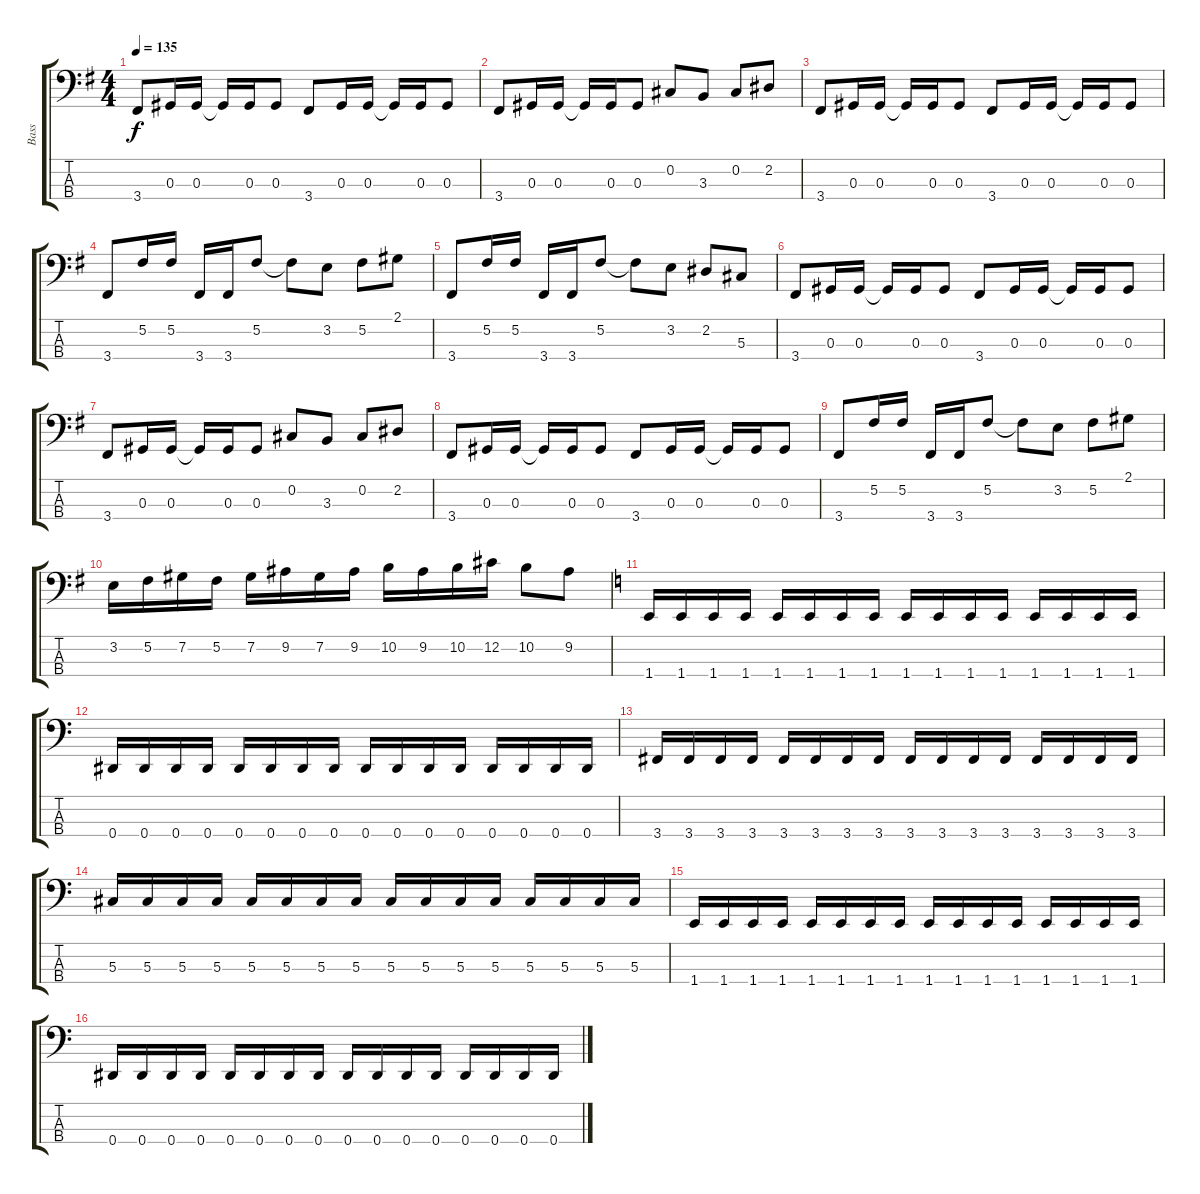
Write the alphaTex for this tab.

\track ("Bass" "Bass") {instrument electricbasspick}
\staff {score tabs}
\tuning (Gb2 Db2 Ab1 Eb1) {hide}
\ts (4 4)
\tempo 135
\clef f4
\ks g
3.4.8{dy f} 0.3.16 0.3.16 0.3{t}.16 0.3.16 0.3.8 3.4.8 0.3.16 0.3.16 0.3{t}.16 0.3.16 0.3.8 |
3.4.8 0.3.16 0.3.16 0.3{t}.16 0.3.16 0.3.8 0.2.8 3.3.8 0.2.8 2.2.8 |
3.4.8 0.3.16 0.3.16 0.3{t}.16 0.3.16 0.3.8 3.4.8 0.3.16 0.3.16 0.3{t}.16 0.3.16 0.3.8 |
3.4.8 5.2.16 5.2.16 3.4.16 3.4.16 5.2.8 5.2{t}.8 3.2.8 5.2.8 2.1.8 |
3.4.8 5.2.16 5.2.16 3.4.16 3.4.16 5.2.8 5.2{t}.8 3.2.8 2.2.8 5.3.8 |
3.4.8 0.3.16 0.3.16 0.3{t}.16 0.3.16 0.3.8 3.4.8 0.3.16 0.3.16 0.3{t}.16 0.3.16 0.3.8 |
3.4.8 0.3.16 0.3.16 0.3{t}.16 0.3.16 0.3.8 0.2.8 3.3.8 0.2.8 2.2.8 |
3.4.8 0.3.16 0.3.16 0.3{t}.16 0.3.16 0.3.8 3.4.8 0.3.16 0.3.16 0.3{t}.16 0.3.16 0.3.8 |
3.4.8 5.2.16 5.2.16 3.4.16 3.4.16 5.2.8 5.2{t}.8 3.2.8 5.2.8 2.1.8 |
3.2.16 5.2.16 7.2.16 5.2.16 7.2.16 9.2.16 7.2.16 9.2.16 10.2.16 9.2.16 10.2.16 12.2.16 10.2.8 9.2.8 |
\ks c
1.4.16 1.4.16 1.4.16 1.4.16 1.4.16 1.4.16 1.4.16 1.4.16 1.4.16 1.4.16 1.4.16 1.4.16 1.4.16 1.4.16 1.4.16 1.4.16 |
0.4.16 0.4.16 0.4.16 0.4.16 0.4.16 0.4.16 0.4.16 0.4.16 0.4.16 0.4.16 0.4.16 0.4.16 0.4.16 0.4.16 0.4.16 0.4.16 |
3.4.16 3.4.16 3.4.16 3.4.16 3.4.16 3.4.16 3.4.16 3.4.16 3.4.16 3.4.16 3.4.16 3.4.16 3.4.16 3.4.16 3.4.16 3.4.16 |
5.3.16 5.3.16 5.3.16 5.3.16 5.3.16 5.3.16 5.3.16 5.3.16 5.3.16 5.3.16 5.3.16 5.3.16 5.3.16 5.3.16 5.3.16 5.3.16 |
1.4.16 1.4.16 1.4.16 1.4.16 1.4.16 1.4.16 1.4.16 1.4.16 1.4.16 1.4.16 1.4.16 1.4.16 1.4.16 1.4.16 1.4.16 1.4.16 |
0.4.16 0.4.16 0.4.16 0.4.16 0.4.16 0.4.16 0.4.16 0.4.16 0.4.16 0.4.16 0.4.16 0.4.16 0.4.16 0.4.16 0.4.16 0.4.16
